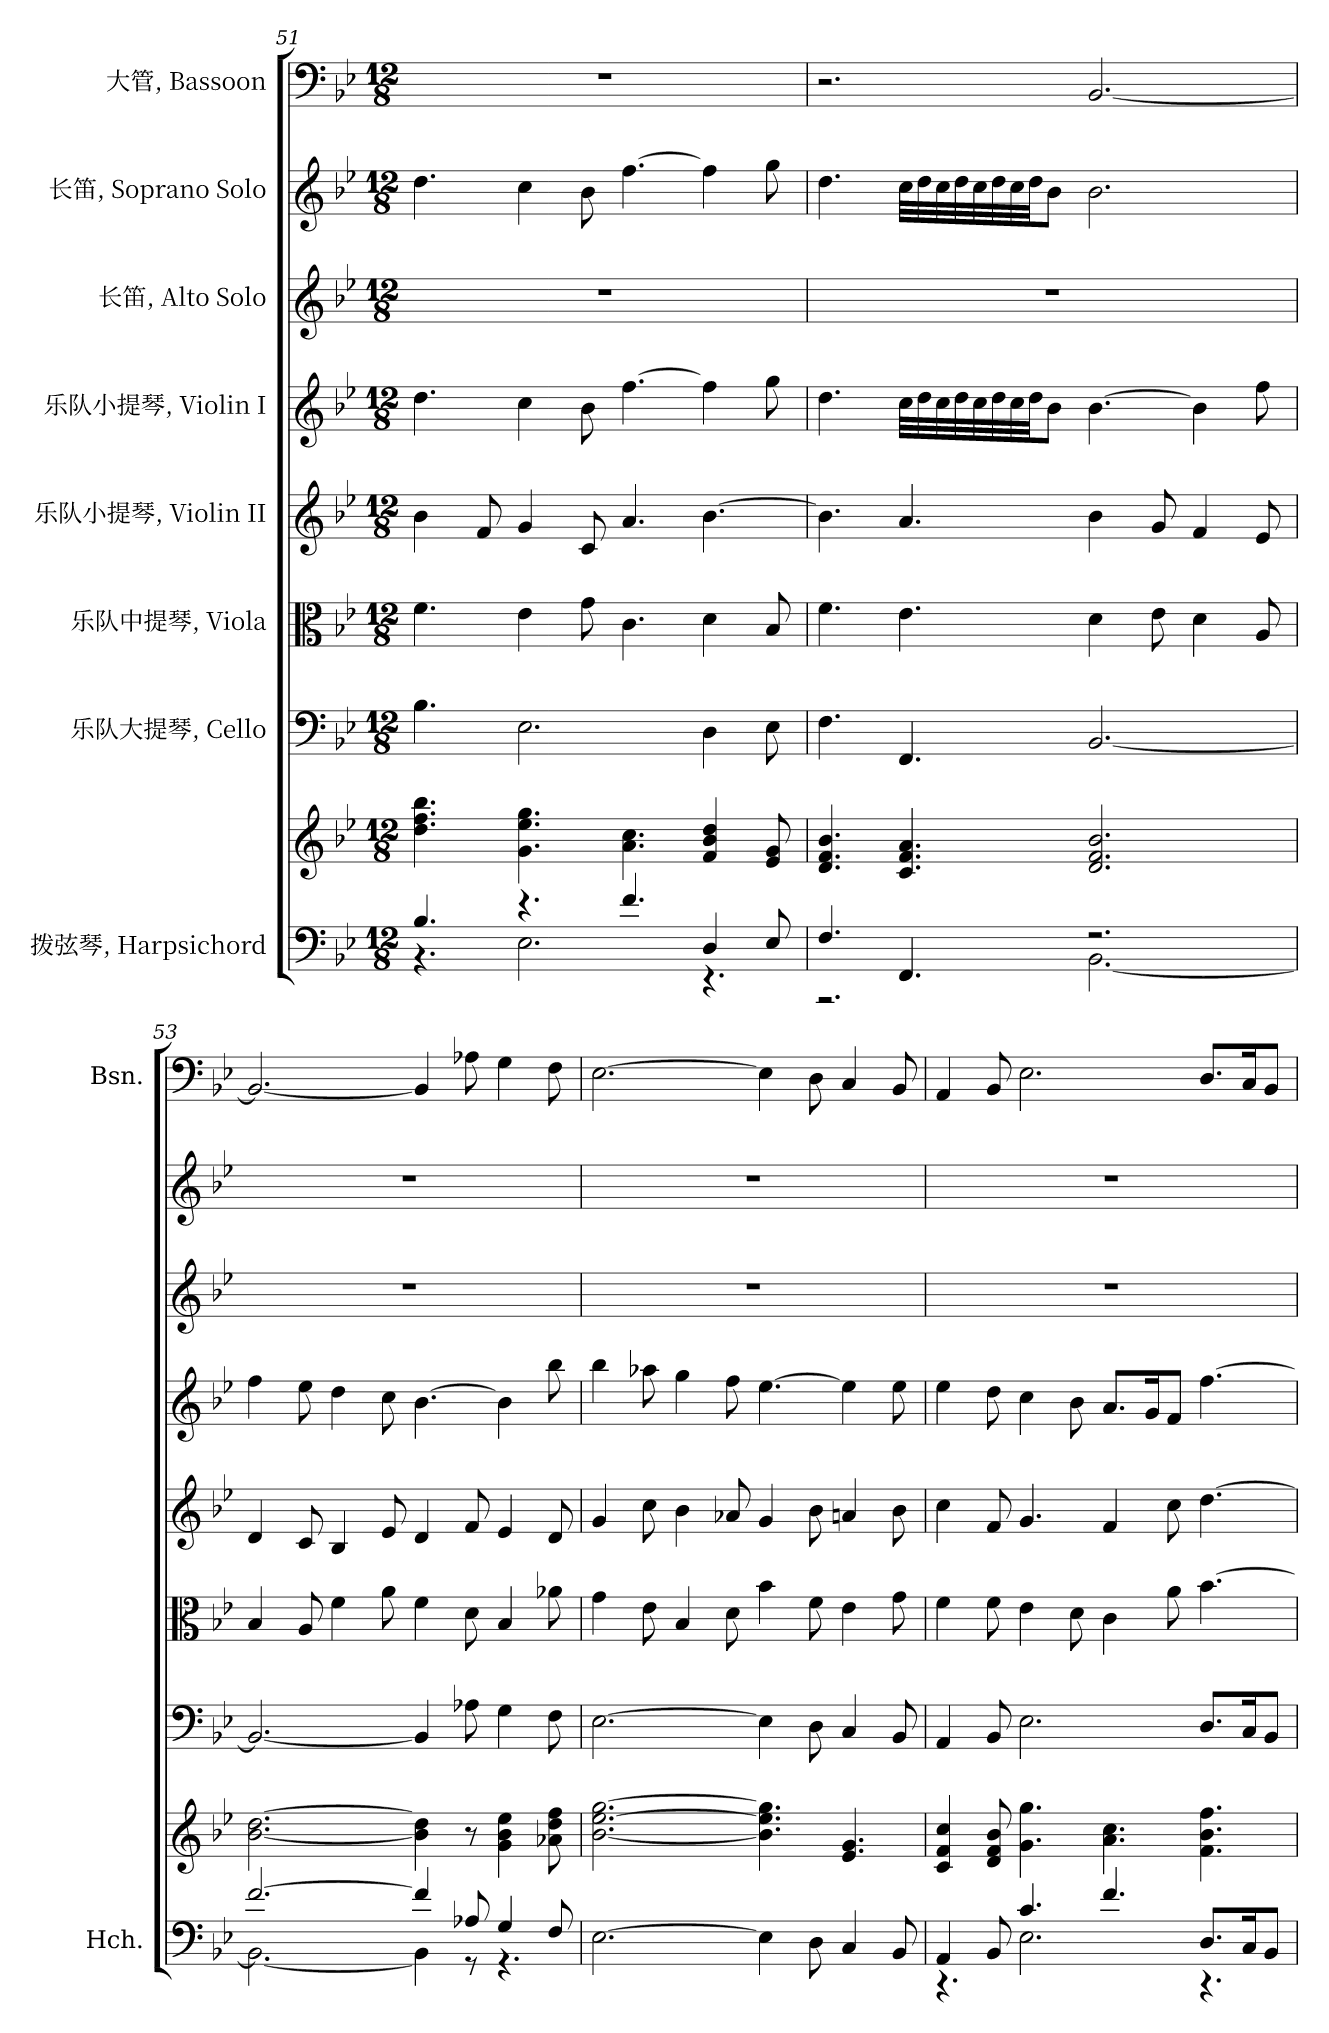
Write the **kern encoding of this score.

**kern	**kern	**kern	**kern	**kern	**kern	**kern	**kern	**kern
*part8	*part8	*part7	*part6	*part5	*part4	*part3	*part2	*part1
*staff9	*staff8	*staff7	*staff6	*staff5	*staff4	*staff3	*staff2	*staff1
*I"拨弦琴, Harpsichord	*	*I"乐队大提琴, Cello	*I"乐队中提琴, Viola	*I"乐队小提琴, Violin II	*I"乐队小提琴, Violin I	*I"长笛, Alto Solo	*I"长笛, Soprano Solo	*I"大管, Bassoon
*I'Hch.	*	*	*	*	*	*	*	*I'Bsn.
*clefF4	*clefG2	*clefF4	*clefC3	*clefG2	*clefG2	*clefG2	*clefG2	*clefF4
*k[b-e-]	*k[b-e-]	*k[b-e-]	*k[b-e-]	*k[b-e-]	*k[b-e-]	*k[b-e-]	*k[b-e-]	*k[b-e-]
*M12/8	*M12/8	*M12/8	*M12/8	*M12/8	*M12/8	*M12/8	*M12/8	*M12/8
=51	=51	=51	=51	=51	=51	=51	=51	=51
*^	*	*	*	*	*	*	*	*
4.B-/	4.r	4.dd\ 4.ff\ 4.bb-\	4.B-\	4.f\	4b-\	4.dd\	1.r	4.dd\	1.r
.	.	.	.	.	8f/	.	.	.	.
4.r	2.E-\	4.g\ 4.ee-\ 4.gg\	2.E-\	4e-\	4g/	4cc\	.	4cc\	.
.	.	.	.	8g\	8c/	8b-\	.	8b-\	.
4.f/	.	4.a\ 4.cc\	.	4.c\	4.a/	[4.ff\	.	[4.ff\	.
4D/	4.r	4f/ 4b-/ 4dd/	4D\	4d\	[4.b-\	4ff\]	.	4ff\]	.
8E-/	.	8e-/ 8g/	8E-\	8B-/	.	8gg\	.	8gg\	.
!!LO:PB:g=z
=52	=52	=52	=52	=52	=52	=52	=52	=52	=52
4.F/	2.r	4.d/ 4.f/ 4.b-/	4.F\	4.f\	4.b-\]	4.dd\	1.r	4.dd\	2.r
4.FF/	.	4.c/ 4.f/ 4.a/	4.FF/	4.e-\	4.a/	32cc\LLL	.	32cc\LLL	.
.	.	.	.	.	.	32dd\	.	32dd\	.
.	.	.	.	.	.	32cc\	.	32cc\	.
.	.	.	.	.	.	32dd\	.	32dd\	.
.	.	.	.	.	.	32cc\	.	32cc\	.
.	.	.	.	.	.	32dd\	.	32dd\	.
.	.	.	.	.	.	32cc\	.	32cc\	.
.	.	.	.	.	.	32dd\JJ	.	32dd\JJ	.
.	.	.	.	.	.	8b-\J	.	8b-\J	.
2.r	[2.BB-\	2.d/ 2.f/ 2.b-/	[2.BB-/	4d\	4b-\	[4.b-\	.	2.b-\	[2.BB-/
.	.	.	.	8e-\	8g/	.	.	.	.
.	.	.	.	4d\	4f/	4b-\]	.	.	.
.	.	.	.	8A/	8e-/	8ff\	.	.	.
=53	=53	=53	=53	=53	=53	=53	=53	=53	=53
[2.f/	2.BB-\_	[2.b-\ [2.dd\	2.BB-/_	4B-/	4d/	4ff\	1.r	1.r	2.BB-/_
.	.	.	.	8A/	8c/	8ee-\	.	.	.
.	.	.	.	4f\	4B-/	4dd\	.	.	.
.	.	.	.	8a\	8e-/	8cc\	.	.	.
4f/]	4BB-\]	4b-\] 4dd\]	4BB-/]	4f\	4d/	[4.b-\	.	.	4BB-/]
8A-X/	8r	8r	8A-X\	8d\	8f/	.	.	.	8A-X\
4G/	4.r	4g\ 4b-\ 4ee-\	4G\	4B-/	4e-/	4b-\]	.	.	4G\
8F/	.	8a-X\ 8dd\ 8ff\	8F\	8a-X\	8d/	8bb-\	.	.	8F\
*v	*v	*	*	*	*	*	*	*	*
=54	=54	=54	=54	=54	=54	=54	=54	=54
[2.E-\	[2.b-\ [2.ee-\ [2.gg\	[2.E-\	4g\	4g/	4bb-\	1.r	1.r	[2.E-\
.	.	.	8e-\	8cc\	8aa-X\	.	.	.
.	.	.	4B-/	4b-\	4gg\	.	.	.
.	.	.	8d\	8a-X/	8ff\	.	.	.
4E-\]	4.b-\] 4.ee-\] 4.gg\]	4E-\]	4b-\	4g/	[4.ee-\	.	.	4E-\]
8D\	.	8D\	8f\	8b-\	.	.	.	8D\
4C/	4.e-/ 4.g/	4C/	4e-\	4an/	4ee-\]	.	.	4C/
8BB-/	.	8BB-/	8g\	8b-\	8ee-\	.	.	8BB-/
!!LO:PB:g=z
=55	=55	=55	=55	=55	=55	=55	=55	=55
*^	*	*	*	*	*	*	*	*
4AA/	4.r	4c/ 4f/ 4cc/	4AA/	4f\	4cc\	4ee-\	1.r	1.r	4AA/
8BB-/	.	8d/ 8f/ 8b-/	8BB-/	8f\	8f/	8dd\	.	.	8BB-/
4.c/	2.E-\	4.g\ 4.gg\	2.E-\	4e-\	4.g/	4cc\	.	.	2.E-\
.	.	.	.	8d\	.	8b-\	.	.	.
4.f/	.	4.a\ 4.cc\	.	4c\	4f/	8.a/L	.	.	.
.	.	.	.	.	.	16g/K	.	.	.
.	.	.	.	8a\	8cc\	8f/J	.	.	.
8.D/L	4.r	4.f\ 4.b-\ 4.ff\	8.D/L	[4.b-\	[4.dd\	[4.ff\	.	.	8.D/L
16C/K	.	.	16C/K	.	.	.	.	.	16C/K
8BB-/J	.	.	8BB-/J	.	.	.	.	.	8BB-/J
*v	*v	*	*	*	*	*	*	*	*
=	=	=	=	=	=	=	=	=
*-	*-	*-	*-	*-	*-	*-	*-	*-
